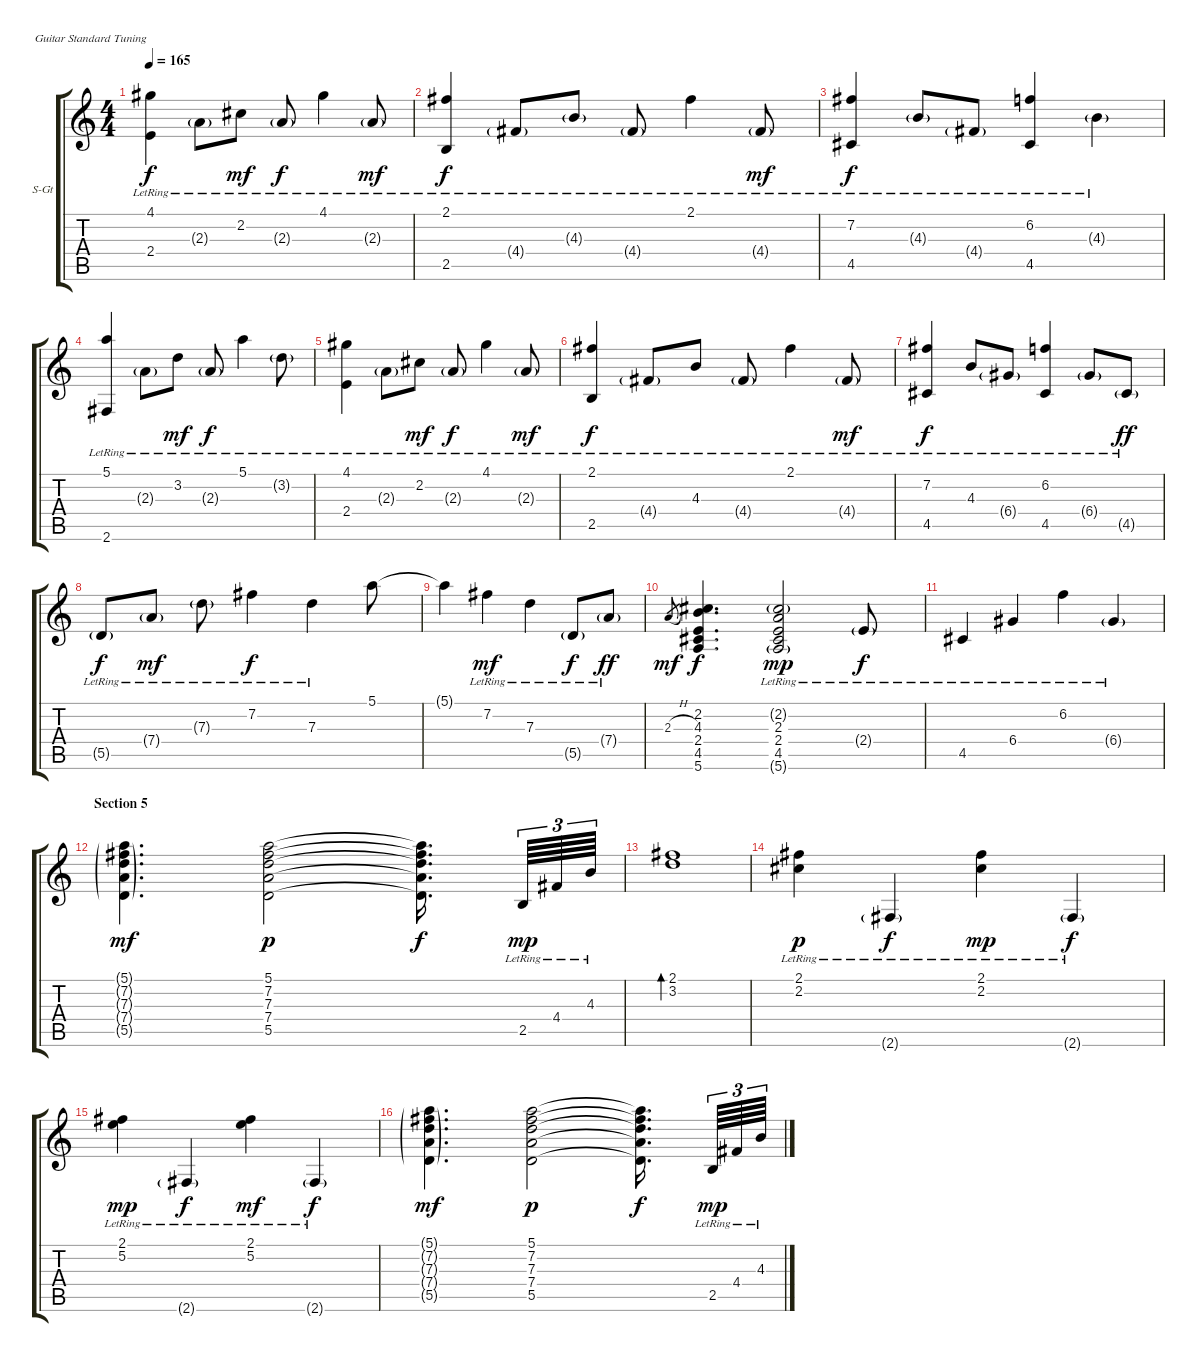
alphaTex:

\bracketExtendMode groupsimilarinstruments
\firstSystemTrackNameOrientation horizontal
\otherSystemsTrackNameOrientation horizontal
\track ("Steel Guitar" "S-Gt") {instrument acousticguitarsteel}
\staff {score tabs}
\tuning (E4 B3 G3 D3 A2 E2)
\ts (4 4)
\tempo 165
\clef g2
\scale
0.333333
\ks c
(4.1{lr} 2.4{lr}).4{dy f} 2.3{g lr}.8 2.2{lr}.8{dy mf} 2.3{g lr}.8{dy f} 4.1{lr}.4 2.3{g lr}.8{dy mf} |
\scale
0.333333 (2.1{lr} 2.5{lr}).4{dy f} 4.4{g lr}.8 4.3{g lr}.8 4.4{g lr}.8 2.1{lr}.4 4.4{g lr}.8{dy mf} |
\scale
0.333333 (7.2{lr} 4.5{lr}).4{dy f} 4.3{g lr}.8 4.4{g lr}.8 (6.2{lr} 4.5{lr}).4 4.3{g lr}.4 |
\scale
0.333333 (5.1{lr} 2.6{lr}).4 2.3{g lr}.8 3.2{lr}.8{dy mf} 2.3{g lr}.8{dy f} 5.1{lr}.4 3.2{g lr}.8 |
\scale
0.333333 (4.1{lr} 2.4{lr}).4 2.3{g lr}.8 2.2{lr}.8{dy mf} 2.3{g lr}.8{dy f} 4.1{lr}.4 2.3{g lr}.8{dy mf} |
\scale
0.333333 (2.1{lr} 2.5{lr}).4{dy f} 4.4{g lr}.8 4.3{lr}.8 4.4{g lr}.8 2.1{lr}.4 4.4{g lr}.8{dy mf} |
\scale
0.333333 (7.2{lr} 4.5{lr}).4{dy f} 4.3{lr}.8 6.4{g lr}.8 (6.2{lr} 4.5{lr}).4 6.4{g lr}.8 4.5{g lr}.8{dy ff} |
\scale
0.333333 5.5{g lr}.8{dy f} 7.4{g lr}.8{dy mf} 7.3{g lr}.8 7.2{lr}.4{dy f} 7.3{lr}.4 5.1.8 |
\scale
0.333333 5.1{t}.4 7.2{lr}.4{dy mf} 7.3{lr}.4 5.5{g lr}.8{dy f} 7.4{g lr}.8{dy ff} |
\scale
0.333333 2.3{h}.8{gr dy mf} (2.2 4.3 2.4 4.5 5.6).4{d dy f} (2.2{g lr} 2.3{lr} 2.4 4.5{lr} 5.6{g lr}).2{dy mp} 2.4{g lr}.8{dy f} |
\scale
0.333333 4.5{lr}.4 6.4{lr}.4 6.2{lr}.4 6.4{g lr}.4 |
\section ("" "Section 5")
\scale
0.333333 (5.1{g} 7.2{g} 7.3{g} 7.4{g} 5.5{g}).4{d dy mf} (5.1 7.2 7.3 7.4 5.5).2{dy p} (5.1{t} 7.2{t} 7.3{t} 7.4{t} 5.5{t}).16{d dy f} 2.5{lr}.64{tu (3 2) dy mp} 4.4{lr}.64{tu (3 2)} 4.3{lr}.64{tu (3 2)} |
\scale
0.333333 (2.1 3.2).1{bd 30} |
\scale
0.333333 (2.1{lr} 2.2{lr}).4{dy p} 2.6{g lr}.4{dy f} (2.1{lr} 2.2{lr}).4{dy mp} 2.6{g lr}.4{dy f} |
\scale
0.333333 (2.1{lr} 5.2{lr}).4{dy mp} 2.6{g lr}.4{dy f} (2.1{lr} 5.2{lr}).4{dy mf} 2.6{g lr}.4{dy f} |
\scale
0.333333 (5.1{g} 7.2{g} 7.3{g} 7.4{g} 5.5{g}).4{d dy mf} (5.1 7.2 7.3 7.4 5.5).2{dy p} (5.1{t} 7.2{t} 7.3{t} 7.4{t} 5.5{t}).16{d dy f} 2.5{lr}.64{tu (3 2) dy mp} 4.4{lr}.64{tu (3 2)} 4.3{lr}.64{tu (3 2)}
